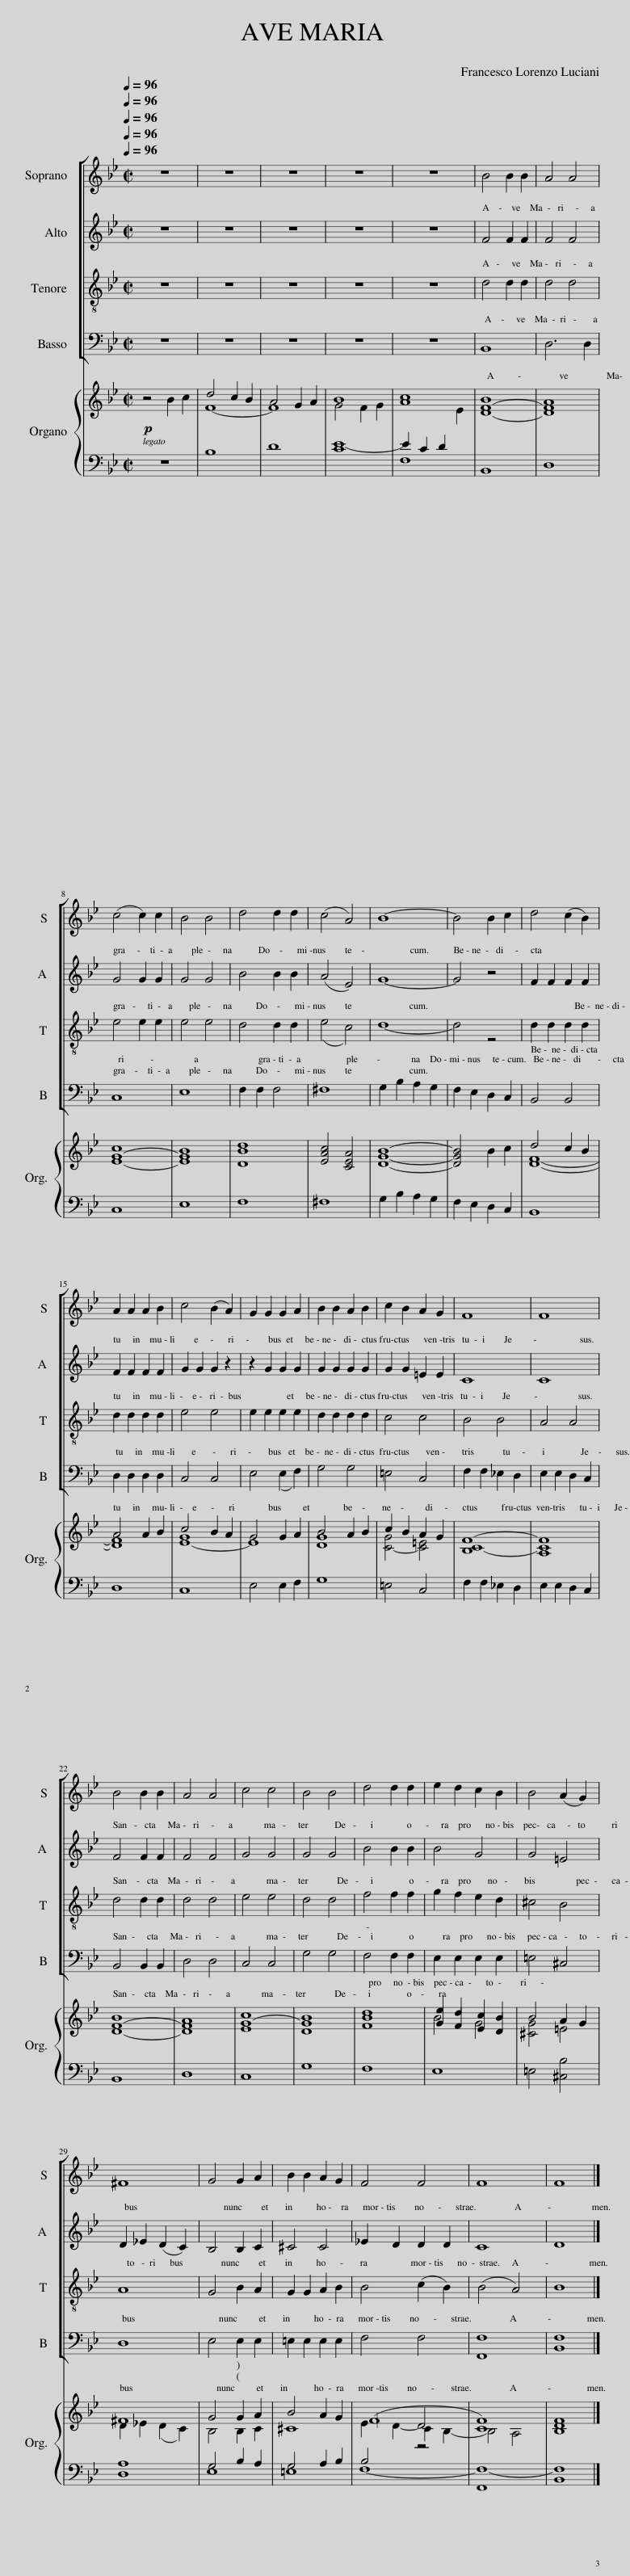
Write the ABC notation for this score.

X:1
%%score [ 1 2 ( 3 4 ) ( 5 6 ) ] { ( 7 9 10 ) | ( 8 11 ) }
L:1/8
Q:1/4=96
M:2/2
I:linebreak $
K:Bb
V:1 treble
V:2 treble
V:3 treble-8
V:4 treble-8
V:5 bass
V:6 bass
V:7 treble
V:9 treble
V:10 treble
V:8 bass
V:11 bass
V:1
 z8 | z8 | z8 | z8 | z8 | %5
 B4 B2 B2 | A4 A4 |$ (c4 c2) c2 | B4 B4 | d4 d2 d2 | %10
 (c4 A4) | B8- | B4 B2 c2 | d4 (c2 B2) |$ A2 A2 A2 B2 | %15
 c4 (B2 A2) | G2 G2 G2 A2 | B2 B2 A2 B2 | c2 B2 A2 G2 | F8 | %20
 F8 |$ B4 B2 B2 | A4 A4 | c4 c4 | B4 B4 | %25
 d4 d2 d2 | e2 d2 c2 B2 | B4 (A2 G2) |$ ^F8 | G4 G2 A2 | %30
 B2 B2 A2 G2 | F4 F4 | F8 | F8 |] %34
V:2
 z8 | z8 | z8 | z8 | z8 | %5
 F4 F2 F2 | F4 F4 |$ G4 G2 G2 | G4 G4 | B4 B2 B2 | %10
 (A4 E4) | G8- | G4 z4 | F2 F2 F2 F2 |$ F2 F2 F2 F2 | %15
 G2 G2 G2 z2 | z2 G2 G2 G2 | G2 G2 G2 G2 | G2 G2 =E2 E2 | C8 | %20
 C8 |$ F4 F2 F2 | F4 F4 | G4 G4 | G4 G4 | %25
 B4 B2 B2 | B4 G4 | G4 =E4 |$ D2 _E2 (D2 C2) | B,4 B,2 C2 | %30
 ^C4 C4 | _E2 D2 D2 D2 | C8 | D8 |] %34
V:3
 z8 | z8 | z8 | z8 | z8 | %5
 d4 d2 d2 | d4 d4 |$ x8 | x8 | x8 | %10
 x8 | x8 | x8 | x8 |$ x8 | %15
 x8 | x8 | x8 | x8 | x8 | %20
 x8 |$ d4 d2 d2 | d4 d4 | e4 e4 | d4 d4 | %25
 f4 f2 f2 | g2 f2 e2 d2 | ^c4 B4 |$ A8 | G4 B2 A2 | %30
 G2 G2 A2 B2 | B4 (c2 B2) | (B4 A4) | B8 |] %34
V:4
 x8 | x8 | x8 | x8 | x8 | %5
 x8 | x8 |$ e4 e2 e2 | e4 e4 | d4 d2 d2 | %10
 (e4 c4) | d8- | d4 z4 | d2 d2 d2 d2 |$ d2 d2 d2 d2 | %15
 e4 e4 | e2 e2 e2 e2 | d2 d2 d2 d2 | c4 c4 | B4 B4 | %20
 A4 A4 |$ x8 | x8 | x8 | x8 | %25
 x8 | x8 | x8 |$ x8 | x8 | %30
 x8 | x8 | x8 | x8 |] %34
V:5
 z8 | z8 | z8 | z8 | z8 | %5
 B,,8 | D,6 D,2 |$ x8 | x8 | x8 | %10
 x8 | x8 | x8 | x8 |$ x8 | %15
 x8 | x8 | x8 | x8 | x8 | %20
 E,2 E,2 D,2 C,2 |$ B,,4 B,,2 B,,2 | D,4 D,4 | C,4 C,4 | G,4 G,4 | %25
 F,4 F,2 F,2 | E,2 E,2 E,2 E,2 | =E,4 ^C,4 |$ D,8 | E,4 E,2 E,2 | %30
 =E,2 E,2 E,2 E,2 | F,4 F,4 | [F,,F,]8 | [B,,F,]8 |] %34
V:6
 x8 | x8 | x8 | x8 | x8 | %5
 x8 | x8 |$ C,8 | E,8 | F,2 F,2 F,4 | %10
 ^F,8 | G,2 B,2 A,2 G,2 | F,2 E,2 D,2 C,2 | B,,4 B,,4 |$ D,2 D,2 D,2 D,2 | %15
 C,4 C,4 | E,4 (E,2 F,2) | G,4 G,4 | =E,4 C,4 | F,2 F,2 _E,2 D,2 | %20
 x8 |$ x8 | x8 | x8 | x8 | %25
 x8 | x8 | x8 |$ x8 | x8 | %30
 x8 | x8 | x8 | x8 |] %34
V:7
!p! z4 B2 c2 | d4 c2 B2 | A4 G2 A2 | B8 | c8 | %5
 [D-F-B]8 | [DFA]8 |$ [E-G-c]8 | [EGB]8 | [DBd]8 | %10
 [EAc]4 [CEA]4 | [DGB]8- | [DGB]4 B2 c2 | d4 c2 B2 |$ A4 A2 B2 | %15
 c4 B2 A2 | G4 G2 A2 | B4 A2 B2 | c2 B2 A2 G2 | [B,C-F-]8 | %20
 [A,CF]8 |$ [D-F-B]8 | [DFA]8 | [EG-c]8 | [DGB]8 | %25
 [FBd]8 | e2 d2 c2 B2 | B4 A2 G2 |$ ^F8 | G4 G2 A2 | %30
 B4 A2 G2 | (F8 | [CF]8) | [B,DF]8 |] %34
V:8
 z8 | B,8 | D8 | [CE-]8 | E2 C2 D2 x2 | %5
 B,,8 | D,8 |$ C,8 | E,8 | F,8 | %10
 ^F,8 | G,2 B,2 A,2 G,2 | F,2 E,2 D,2 C,2 | B,,8 |$ D,8 | %15
 C,8 | E,4 E,2 F,2 | G,8 | =E,4 C,4 | F,2 F,2 _E,2 D,2 | %20
 E,2 E,2 D,2 C,2 |$ B,,8 | D,8 | C,8 | G,8 | %25
 F,8 | E,8 | =E,4 [^C,B,]4 |$ [D,A,]8 | G,4 B,2 A,2 | %30
 G,4 A,2 B,2 | B,4 z4 | x8 | x8 |] %34
V:9
 x8 | F8- | F8 | G4 F2 G2 | A8 | %5
 x8 | x8 |$ x8 | x8 | x8 | %10
 x8 | x8 | x8 | [DF]8- |$ [DF]8 | %15
 [E-G]8 | E8 | [DG]8 | [C-G]4 [C=E]4 | x8 | %20
 x8 |$ x8 | x8 | x8 | x8 | %25
 x8 | B4 G4 | [^CG]4 =E4 |$ D2 _E2 (D2 C2) | B,4 B,2 C2 | %30
 ^C8 | E2 D2- C2 B,2- | B,4 A,4 | x8 |] %34
V:10
 x8 | x8 | x8 | x8 | x6 E2 | %5
 x8 | x8 |$ x8 | x8 | x8 | %10
 x8 | x8 | x8 | x8 |$ x8 | %15
 x8 | x8 | x8 | x8 | x8 | %20
 x8 |$ x8 | x8 | x8 | x8 | %25
 x8 | G2 F2 E2 D2 | x8 |$ x8 | x8 | %30
 x8 | x4 D4 | x8 | x8 |] %34
V:11
 x8 | x8 | x8 | x8 | F,8 | %5
 x8 | x8 |$ x8 | x8 | x8 | %10
 x8 | x8 | x8 | x8 |$ x8 | %15
 x8 | x8 | x8 | x8 | x8 | %20
 x8 |$ x8 | x8 | x8 | x8 | %25
 x8 | x8 | x8 |$ x8 | E,8 | %30
 =E,8 | F,8- | [F,,F,-]8 | [B,,F,]8 |] %34
